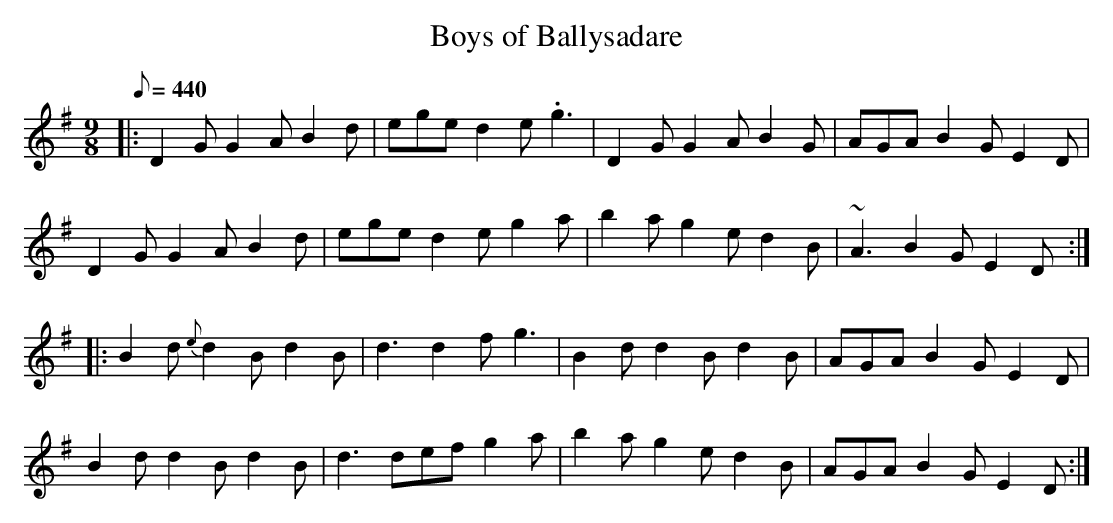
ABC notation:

X:1
T:Boys of Ballysadare
M:9/8
Q:440
K:G
|:D2G G2A B2d|ege d2e .g3|D2G G2A B2G|AGA B2G E2D |
D2G G2A B2d|ege d2e g2a|b2a g2e d2B|~A3 B2G E2D:|
|:B2d {e}d2B d2B|d3 d2f g3|B2d d2B d2B|AGA B2G E2D|
B2d d2B d2B|d3 def g2a|b2a g2e d2B|AGA B2G E2D :|
